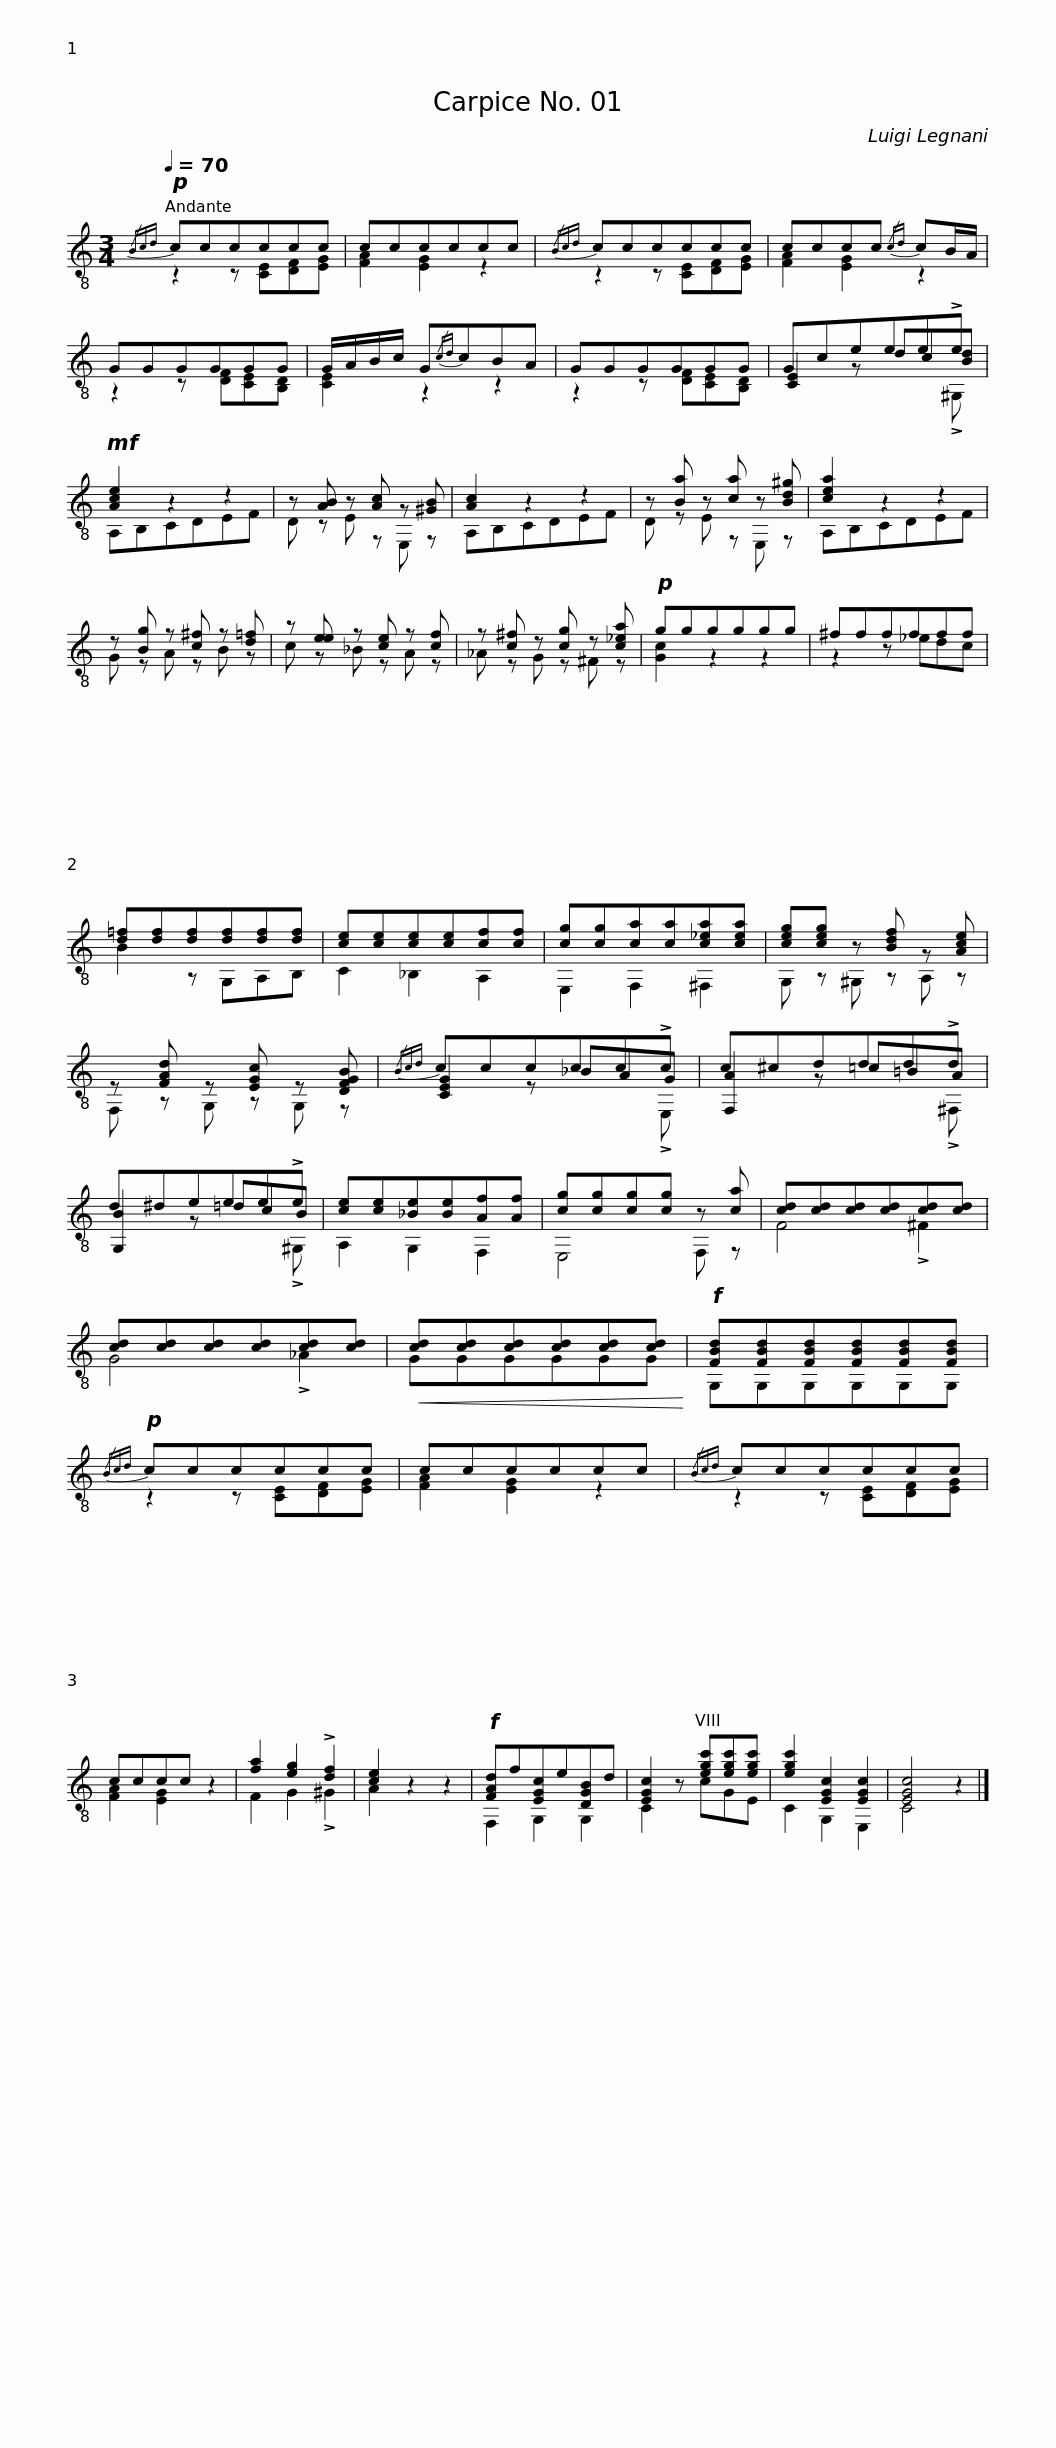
X:1
%%score ( 1 2 3 )
L:1/8
Q:1/4=70
M:3/4
I:linebreak $
K:C
V:1 treble-8
V:2 treble-8
V:3 treble-8
V:1
!p!{/Bcd} cccccc | cccccc |{/Bcd} cccccc | cccc{/cd} cB/A/ | GGGGGG |$ %5
 G/A/B/c/ G{/cd}cBA | GGGGGG | Gceee!>!e |!mf! [Ace]2 z2 z2 | z [AB] z [Ac] z [^GB] |$ %10
 [Ac]2 z2 z2 | z [Ba] z [ca] z [Bd^g] | [cea]2 z2 z2 | z [Bg] z [c^f] z [d=f] | z [ee] z [ce] z [cf] |$ %15
 z [c^f] z [cg] z [c_ea] |!p! gggggg | ^ffffff | [d=f][df][df][df][df][df] | [ce][ce][ce][ce][cf][cf] | %20
 [cg][cg][ca][ca][c_ea][cea] |$ [ceg][ceg] z [Bdf] z [Ace] | z [FAd] z [EGc] z [DFGB] |{/Bcd} ccccc!>!c | c^cddd!>!d | %25
 d^deee!>!e |$ [ce][ce][_Be][Be][Af][Af] | [cg][cg][cg][cg] z [ca] | [cd][cd][cd][cd][cd][cd] | [cd][cd][cd][cd][cd][cd] | %30
!<(! [cd][cd][cd][cd][cd][cd]!<)! |$!f! [FBd][FBd][FBd][FBd][FBd][FBd] |!p!{/Bcd} cccccc | cccccc |{/Bcd} cccccc | %35
 cccc z2 |$ [fa]2 [eg]2 !>![df]2 | [ce]2 z2 z2 |!f! [FAd]f[EGc]e[DGB]d | [EGc]2 z [egc'][egc'][egc'] | %40
 [egc']2 [EGc]2 [EGc]2 | [EGc]4 z2 |] %42
V:2
 z2 z [CE][DF][EG] | [FA]2 [EG]2 z2 | z2 z [CE][DF][EG] | [FA]2 [EG]2 z2 | z2 z [DF][CE][B,D] |$ %5
 [CE]2 z2 z2 | z2 z [DF][CE][B,D] | [CE]2 z dc[Bd] | A,B,CDEF | D z E z E, z |$ %10
 A,B,CDEF | D z E z E, z | A,B,CDEF | G z A z B z | c z _B z A z |$ %15
 _A z G z ^F z | [Gc]2 z2 z2 | z2 z _edc | B2 z G,A,B, | C2 _B,2 A,2 | %20
 E,2 F,2 ^F,2 |$ G, z ^G, z A, z | F, z G, z G, z | [CEG]2 z _BAG | [F,A]2 z =c=BA | %25
 [G,B]2 z =dcB |$ A,2 G,2 F,2 | E,4 F, z | F4 !>!^F2 | G4 !>!_A2 | %30
 GGGGGG |$ G,G,G,G,G,G, | z2 z [CE][DF][EG] | [FA]2 [EG]2 z2 | z2 z [CE][DF][EG] | %35
 [FA]2 [EG]2 z2 |$ F2 G2 !>!^G2 | A2 z2 z2 | F,2 G,2 G,2 | C2 z cGE | %40
 C2 G,2 E,2 | C4 z2 |] %42
V:3
 x6 | x6 | x6 | x6 | x6 |$ %5
 x6 | x6 | x5 !>!^G, | x6 | x6 |$ %10
 x6 | x6 | x6 | x6 | x6 |$ %15
 x6 | x6 | x6 | x6 | x6 | %20
 x6 |$ x6 | x6 | x5 !>!E, | x5 !>!^F, | %25
 x5 !>!^G, |$ x6 | x6 | x6 | x6 | %30
 x6 |$ x6 | x6 | x6 | x6 | %35
 x6 |$ x6 | x6 | x6 | x6 | %40
 x6 | x6 |] %42
